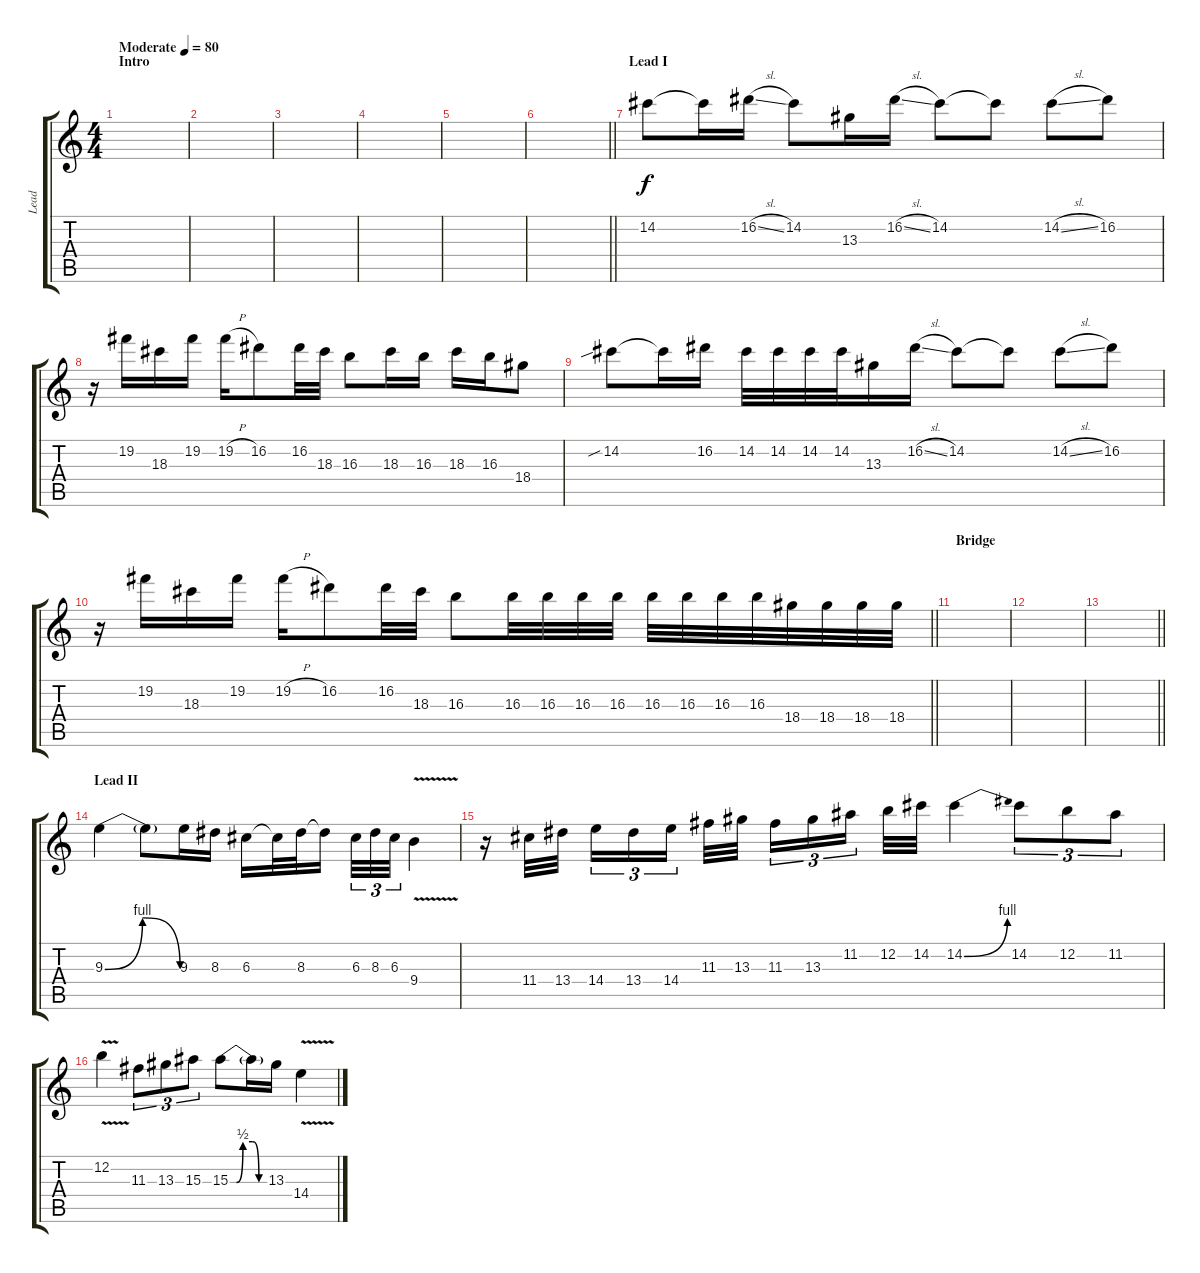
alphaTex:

\track ("Lead" "Lead") {instrument distortionguitar}
\staff {score tabs}
\tuning (E4 B3 G3 D3 A2 E2) {hide}
\ts (4 4)
\section ("" "Intro")
\tempo (80 "Moderate")
\clef g2
\ks c
|
|
|
|
|
\barLineRight lightlight
|
\section ("" "Lead I")
14.2.8{volume 11 balance 8 instrument flute} 14.2{t}.16 16.2{sl}.16 14.2.8 13.3.16 16.2{sl}.16 14.2.8 14.2{t}.8 14.2{sl}.8 16.2.8 |
r.16 19.2.16 18.3.16 19.2.16 19.2{h}.16 16.2.8 16.2.32 18.3.32 16.3.8 18.3.16 16.3.16 18.3.16 16.3.16 18.4.8 |
14.2{sib}.8 14.2{t}.16 16.2.16 14.2.32 14.2.32 14.2.32 14.2.32 13.3.16 16.2{sl}.16 14.2.8 14.2{t}.8 14.2{sl}.8 16.2.8 |
\barLineRight lightlight
r.16 19.2.16 18.3.16 19.2.16 19.2{h}.16 16.2.8 16.2.32 18.3.32 16.3.8 16.3.32 16.3.32 16.3.32 16.3.32 16.3.32 16.3.32 16.3.32 16.3.32 18.4.32 18.4.32 18.4.32 18.4.32 |
\section ("" "Bridge")
|
|
\barLineRight lightlight
|
\section ("" "Lead II")
9.3{be (bendrelease 0 0 5 4 45 4 60 0)}.4{volume 13 balance 6 instrument distortionguitar} 9.3{t}.8 9.3.16 8.3.16 6.3.16 6.3{t}.32 8.3.32 8.3{t}.16{beam splitsecondary} 6.3.32{tu (3 2)} 8.3.32{tu (3 2)} 6.3.32{tu (3 2)} 9.4{v}.4 |
r.16 11.4.32 13.4.32{beam splitsecondary} 14.4.16{tu (3 2)} 13.4.16{tu (3 2)} 14.4.16{tu (3 2)} 11.3.32 13.3.32{beam splitsecondary} 11.3.16{tu (3 2)} 13.3.16{tu (3 2)} 11.2.16{tu (3 2) beam splitsecondary} 12.2.32 14.2.32 14.2{be (bend 0 0 60 4)}.4 14.2.8{tu (3 2)} 12.2.8{tu (3 2)} 11.2.8{tu (3 2)} |
12.2{v}.4 11.3.8{tu (3 2)} 13.3.8{tu (3 2)} 15.3.8{tu (3 2)} 15.3{be (custom 0 0 10 0 20 2 35 2 45 0 60 0)}.8 15.3{t}.16 13.3.16 14.4{v}.4
